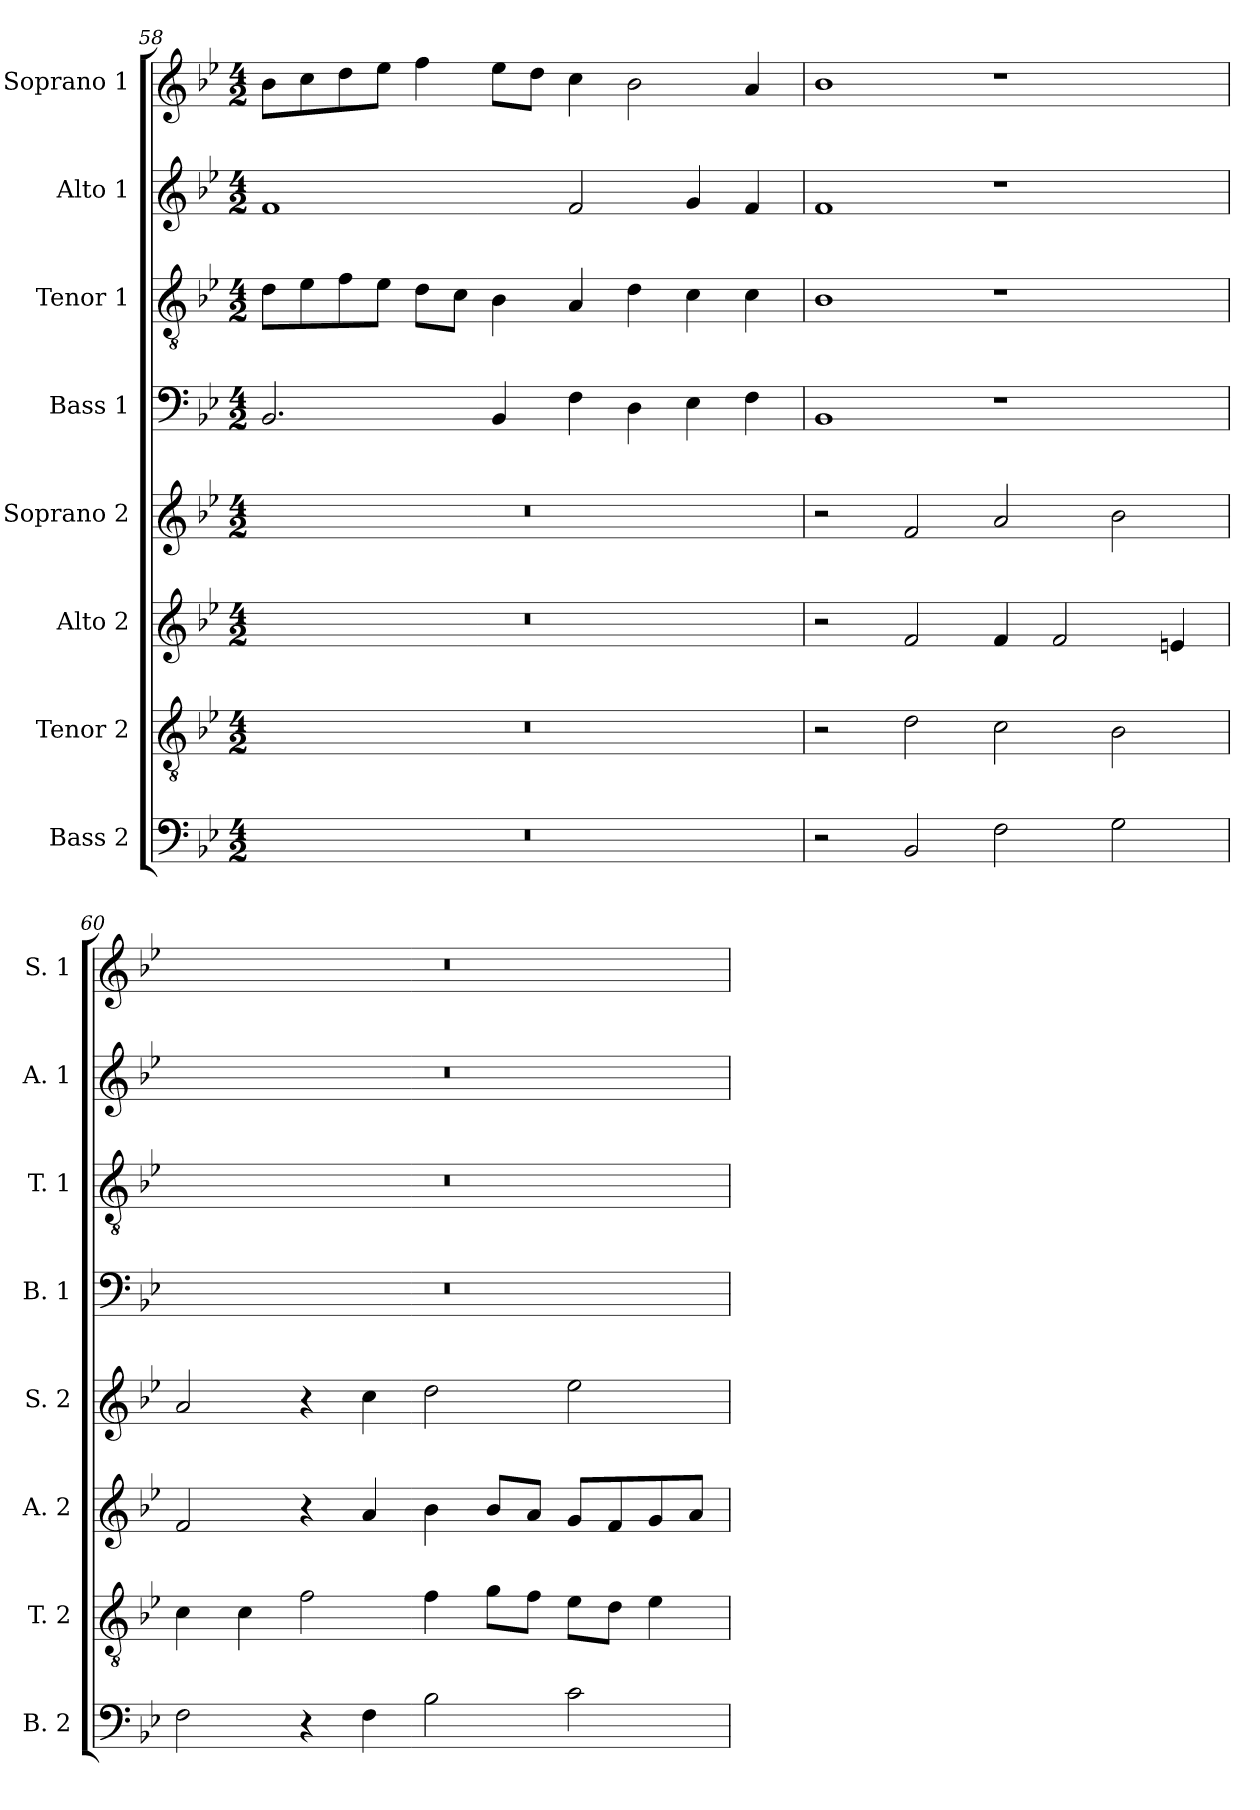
**kern	**kern	**kern	**kern	**kern	**kern	**kern	**kern
*part8	*part7	*part6	*part5	*part4	*part3	*part2	*part1
*staff8	*staff7	*staff6	*staff5	*staff4	*staff3	*staff2	*staff1
*I"Bass 2	*I"Tenor 2	*I"Alto 2	*I"Soprano 2	*I"Bass 1	*I"Tenor 1	*I"Alto 1	*I"Soprano 1
*I'B. 2	*I'T. 2	*I'A. 2	*I'S. 2	*I'B. 1	*I'T. 1	*I'A. 1	*I'S. 1
!!LO:PB:g=z
*clefF4	*clefGv2	*clefG2	*clefG2	*clefF4	*clefGv2	*clefG2	*clefG2
*k[b-e-]	*k[b-e-]	*k[b-e-]	*k[b-e-]	*k[b-e-]	*k[b-e-]	*k[b-e-]	*k[b-e-]
*M4/2	*M4/2	*M4/2	*M4/2	*M4/2	*M4/2	*M4/2	*M4/2
=58	=58	=58	=58	=58	=58	=58	=58
0r	0r	0r	0r	2.BB-/	8d\L	1f	8b-\L
.	.	.	.	.	8e-\	.	8cc\
.	.	.	.	.	8f\	.	8dd\
.	.	.	.	.	8e-\J	.	8ee-\J
.	.	.	.	.	8d\L	.	4ff\
.	.	.	.	.	8c\J	.	.
.	.	.	.	4BB-/	4B-\	.	8ee-\L
.	.	.	.	.	.	.	8dd\J
.	.	.	.	4F\	4A/	2f/	4cc\
.	.	.	.	4D\	4d\	.	2b-\
.	.	.	.	4E-\	4c\	4g/	.
.	.	.	.	4F\	4c\	4f/	4a/
=59	=59	=59	=59	=59	=59	=59	=59
2r	2r	2r	2r	1BB-	1B-	1f	1b-
2BB-/	2d\	2f/	2f/	.	.	.	.
2F\	2c\	4f/	2a/	1r	1r	1r	1r
.	.	2f/	.	.	.	.	.
2G\	2B-\	.	2b-\	.	.	.	.
.	.	4en/	.	.	.	.	.
=60	=60	=60	=60	=60	=60	=60	=60
2F\	4c\	2f/	2a/	0r	0r	0r	0r
.	4c\	.	.	.	.	.	.
4r	2f\	4r	4r	.	.	.	.
4F\	.	4a/	4cc\	.	.	.	.
2B-\	4f\	4b-\	2dd\	.	.	.	.
.	8g\L	8b-/L	.	.	.	.	.
.	8f\J	8a/J	.	.	.	.	.
2c\	8e-\L	8g/L	2ee-\	.	.	.	.
.	8d\J	8f/	.	.	.	.	.
.	4e-\	8g/	.	.	.	.	.
.	.	8a/J	.	.	.	.	.
=	=	=	=	=	=	=	=
*-	*-	*-	*-	*-	*-	*-	*-
